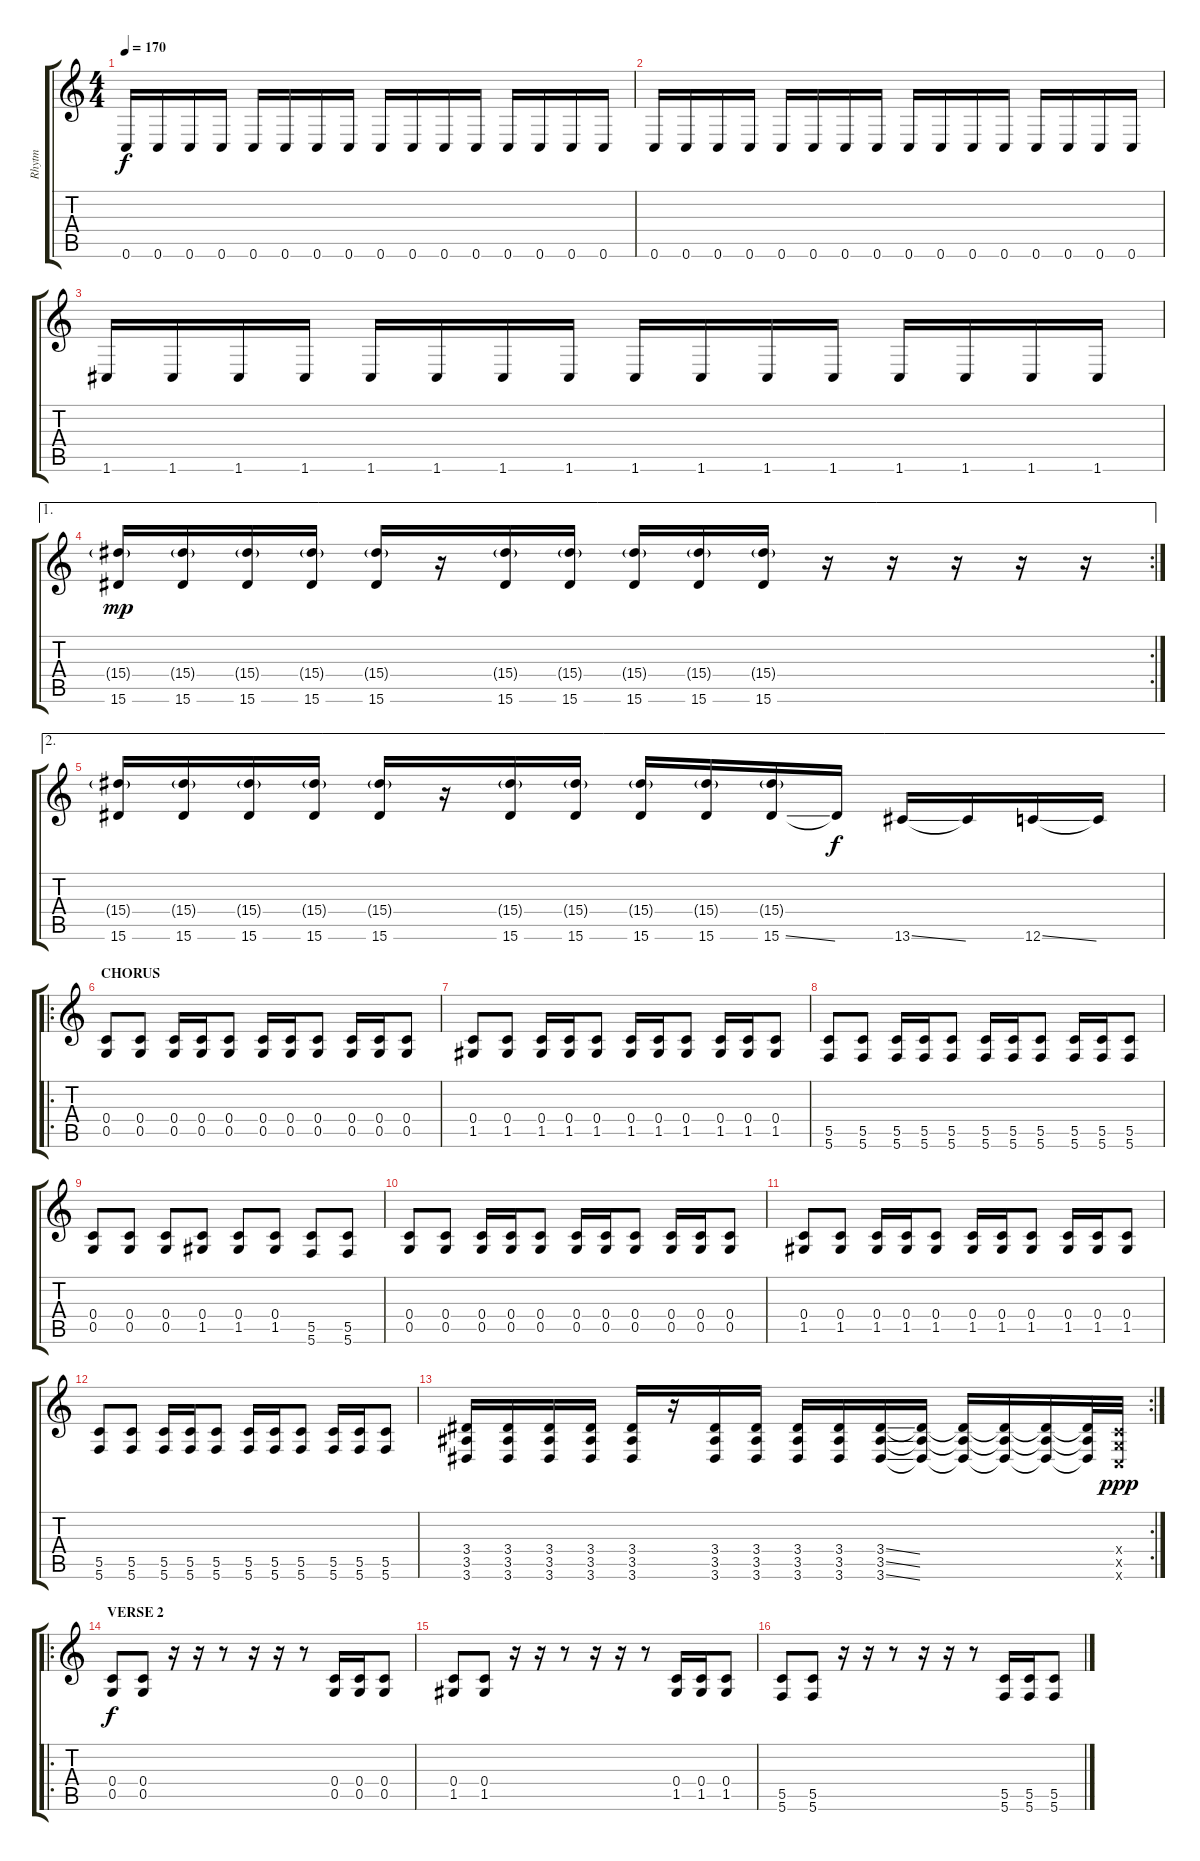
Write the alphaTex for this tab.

\track ("Rhytm" "Rhytm") {instrument distortionguitar}
\staff {score tabs}
\tuning (D4 A3 F3 C3 G2 C2) {hide}
\ts (4 4)
\tempo 170
\clef g2
\ks c
0.6.16{dy f} 0.6.16 0.6.16 0.6.16 0.6.16 0.6.16 0.6.16 0.6.16 0.6.16 0.6.16 0.6.16 0.6.16 0.6.16 0.6.16 0.6.16 0.6.16 |
0.6.16 0.6.16 0.6.16 0.6.16 0.6.16 0.6.16 0.6.16 0.6.16 0.6.16 0.6.16 0.6.16 0.6.16 0.6.16 0.6.16 0.6.16 0.6.16 |
1.6.16 1.6.16 1.6.16 1.6.16 1.6.16 1.6.16 1.6.16 1.6.16 1.6.16 1.6.16 1.6.16 1.6.16 1.6.16 1.6.16 1.6.16 1.6.16 |
\ae 1
\rc 2
(15.4{g} 15.6).16{dy mp} (15.4{g} 15.6).16 (15.4{g} 15.6).16 (15.4{g} 15.6).16 (15.4{g} 15.6).16 r.16 (15.4{g} 15.6).16 (15.4{g} 15.6).16 (15.4{g} 15.6).16 (15.4{g} 15.6).16 (15.4{g} 15.6).16 r.16 r.16 r.16 r.16 r.16 |
\ae 2
(15.4{g} 15.6).16 (15.4{g} 15.6).16 (15.4{g} 15.6).16 (15.4{g} 15.6).16 (15.4{g} 15.6).16 r.16 (15.4{g} 15.6).16 (15.4{g} 15.6).16 (15.4{g} 15.6).16 (15.4{g} 15.6).16 (15.4{g} 15.6{ss}).16 15.6{t}.16{dy f} 13.6{ss}.16 13.6{t}.16 12.6{ss}.16 12.6{t}.16 |
\ro
\section ("" "CHORUS")
(0.4 0.5).8{instrument distortionguitar} (0.4 0.5).8 (0.4 0.5).16 (0.4 0.5).16 (0.4 0.5).8 (0.4 0.5).16 (0.4 0.5).16 (0.4 0.5).8 (0.4 0.5).16 (0.4 0.5).16 (0.4 0.5).8 |
(0.4 1.5).8 (0.4 1.5).8 (0.4 1.5).16 (0.4 1.5).16 (0.4 1.5).8 (0.4 1.5).16 (0.4 1.5).16 (0.4 1.5).8 (0.4 1.5).16 (0.4 1.5).16 (0.4 1.5).8 |
(5.5 5.6).8 (5.5 5.6).8 (5.5 5.6).16 (5.5 5.6).16 (5.5 5.6).8 (5.5 5.6).16 (5.5 5.6).16 (5.5 5.6).8 (5.5 5.6).16 (5.5 5.6).16 (5.5 5.6).8 |
(0.4 0.5).8 (0.4 0.5).8 (0.4 0.5).8 (0.4 1.5).8 (0.4 1.5).8 (0.4 1.5).8 (5.5 5.6).8 (5.5 5.6).8 |
(0.4 0.5).8 (0.4 0.5).8 (0.4 0.5).16 (0.4 0.5).16 (0.4 0.5).8 (0.4 0.5).16 (0.4 0.5).16 (0.4 0.5).8 (0.4 0.5).16 (0.4 0.5).16 (0.4 0.5).8 |
(0.4 1.5).8 (0.4 1.5).8 (0.4 1.5).16 (0.4 1.5).16 (0.4 1.5).8 (0.4 1.5).16 (0.4 1.5).16 (0.4 1.5).8 (0.4 1.5).16 (0.4 1.5).16 (0.4 1.5).8 |
(5.5 5.6).8 (5.5 5.6).8 (5.5 5.6).16 (5.5 5.6).16 (5.5 5.6).8 (5.5 5.6).16 (5.5 5.6).16 (5.5 5.6).8 (5.5 5.6).16 (5.5 5.6).16 (5.5 5.6).8 |
\rc 2
(3.4 3.5 3.6).16 (3.4 3.5 3.6).16 (3.4 3.5 3.6).16 (3.4 3.5 3.6).16 (3.4 3.5 3.6).16 r.16 (3.4 3.5 3.6).16 (3.4 3.5 3.6).16 (3.4 3.5 3.6).16 (3.4 3.5 3.6).16 (3.4{ss} 3.5{ss} 3.6{ss}).16 (3.4{t} 3.5{t} 3.6{t}).16 (3.4{t} 3.5{t} 3.6{t}).16 (3.4{t} 3.5{t} 3.6{t}).16 (3.4{t} 3.5{t} 3.6{t}).16 (3.4{t} 3.5{t} 3.6{t}).32 (0.4{x} 0.5{x} 0.6{x}).32{dy ppp} |
\ro
\section ("" "VERSE 2")
(0.4 0.5).8{dy f} (0.4 0.5).8 r.16 r.16 r.8 r.16 r.16 r.8 (0.4 0.5).16 (0.4 0.5).16 (0.4 0.5).8 |
(0.4 1.5).8 (0.4 1.5).8 r.16 r.16 r.8 r.16 r.16 r.8 (0.4 1.5).16 (0.4 1.5).16 (0.4 1.5).8 |
(5.5 5.6).8 (5.5 5.6).8 r.16 r.16 r.8 r.16 r.16 r.8 (5.5 5.6).16 (5.5 5.6).16 (5.5 5.6).8
